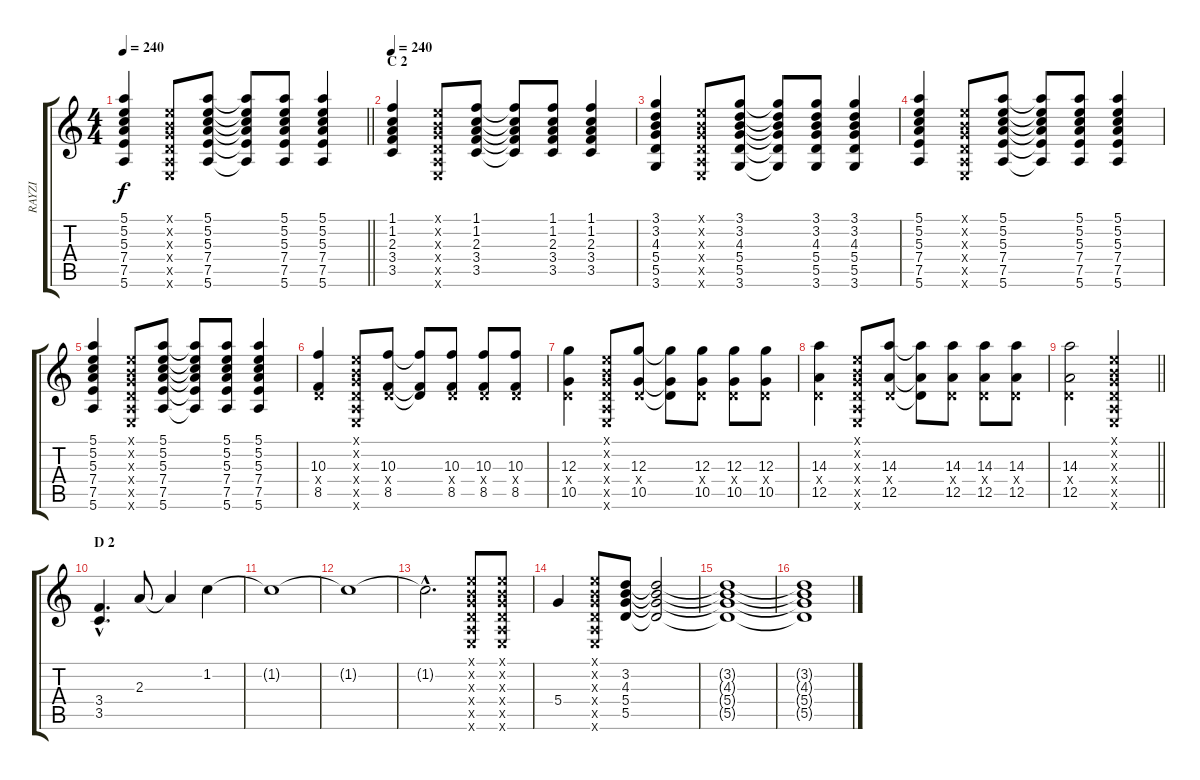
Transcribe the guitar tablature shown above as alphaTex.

\track ("RAYZI" "RAYZI") {instrument distortionguitar}
\staff {score tabs}
\tuning (E4 B3 G3 D3 A2 E2) {hide}
\ts (4 4)
\tempo 240
\clef g2
\barLineRight lightlight
\ks c
(5.1 5.2 5.3 7.4 7.5 5.6).4{dy f} (0.1{x} 0.2{x} 0.3{x} 0.4{x} 0.5{x} 0.6{x}).8 (5.1 5.2 5.3 7.4 7.5 5.6).8 (5.1{t} 5.2{t} 5.3{t} 7.4{t} 7.5{t} 5.6{t}).8 (5.1 5.2 5.3 7.4 7.5 5.6).8 (5.1 5.2 5.3 7.4 7.5 5.6).4 |
\section ("" "C 2")
\tempo 240
(1.1 1.2 2.3 3.4 3.5).4 (0.1{x} 0.2{x} 0.3{x} 0.4{x} 0.5{x} 0.6{x}).8 (1.1 1.2 2.3 3.4 3.5).8 (1.1{t} 1.2{t} 2.3{t} 3.4{t} 3.5{t}).8 (1.1 1.2 2.3 3.4 3.5).8 (1.1 1.2 2.3 3.4 3.5).4 |
(3.1 3.2 4.3 5.4 5.5 3.6).4 (0.1{x} 0.2{x} 0.3{x} 0.4{x} 0.5{x} 0.6{x}).8 (3.1 3.2 4.3 5.4 5.5 3.6).8 (3.1{t} 3.2{t} 4.3{t} 5.4{t} 5.5{t} 3.6{t}).8 (3.1 3.2 4.3 5.4 5.5 3.6).8 (3.1 3.2 4.3 5.4 5.5 3.6).4 |
(5.1 5.2 5.3 7.4 7.5 5.6).4 (0.1{x} 0.2{x} 0.3{x} 0.4{x} 0.5{x} 0.6{x}).8 (5.1 5.2 5.3 7.4 7.5 5.6).8 (5.1{t} 5.2{t} 5.3{t} 7.4{t} 7.5{t} 5.6{t}).8 (5.1 5.2 5.3 7.4 7.5 5.6).8 (5.1 5.2 5.3 7.4 7.5 5.6).4 |
(5.1 5.2 5.3 7.4 7.5 5.6).4 (0.1{x} 0.2{x} 0.3{x} 0.4{x} 0.5{x} 0.6{x}).8 (5.1 5.2 5.3 7.4 7.5 5.6).8 (5.1{t} 5.2{t} 5.3{t} 7.4{t} 7.5{t} 5.6{t}).8 (5.1 5.2 5.3 7.4 7.5 5.6).8 (5.1 5.2 5.3 7.4 7.5 5.6).4 |
(10.3 0.4{x} 8.5).4 (0.1{x} 0.2{x} 0.3{x} 0.4{x} 0.5{x} 0.6{x}).8 (10.3 0.4{x} 8.5).8 (10.3{t} 0.4{t} 8.5{t}).8 (10.3 0.4{x} 8.5).8 (10.3 0.4{x} 8.5).8 (10.3 0.4{x} 8.5).8 |
(12.3 0.4{x} 10.5).4 (0.1{x} 0.2{x} 0.3{x} 0.4{x} 0.5{x} 0.6{x}).8 (12.3 0.4{x} 10.5).8 (12.3{t} 0.4{t} 10.5{t}).8 (12.3 0.4{x} 10.5).8 (12.3 0.4{x} 10.5).8 (12.3 0.4{x} 10.5).8 |
(14.3 0.4{x} 12.5).4 (0.1{x} 0.2{x} 0.3{x} 0.4{x} 0.5{x} 0.6{x}).8 (14.3 0.4{x} 12.5).8 (14.3{t} 0.4{t} 12.5{t}).8 (14.3 0.4{x} 12.5).8 (14.3 0.4{x} 12.5).8 (14.3 0.4{x} 12.5).8 |
\barLineRight lightlight
(14.3 0.4{x} 12.5).2 (0.1{x} 0.2{x} 0.3{x} 0.4{x} 0.5{x} 0.6{x}).2 |
\section ("" "D 2")
(3.4{hac} 3.5{hac}).4{d volume 8 balance 8 instrument distortionguitar} 2.3.8 2.3{t}.4 1.2.4 |
1.2{t}.1 |
1.2{t}.1 |
1.2{hac t}.2{d} (0.1{x} 0.2{x} 0.3{x} 0.4{x} 0.5{x} 0.6{x}).8 (0.1{x} 0.2{x} 0.3{x} 0.4{x} 0.5{x} 0.6{x}).8 |
5.4.4 (0.1{x} 0.2{x} 0.3{x} 0.4{x} 0.5{x} 0.6{x}).8 (3.2 4.3 5.4 5.5).8 (3.2{t} 4.3{t} 5.4{t} 5.5{t}).2 |
(3.2{t} 4.3{t} 5.4{t} 5.5{t}).1 |
(3.2{t} 4.3{t} 5.4{t} 5.5{t}).1
